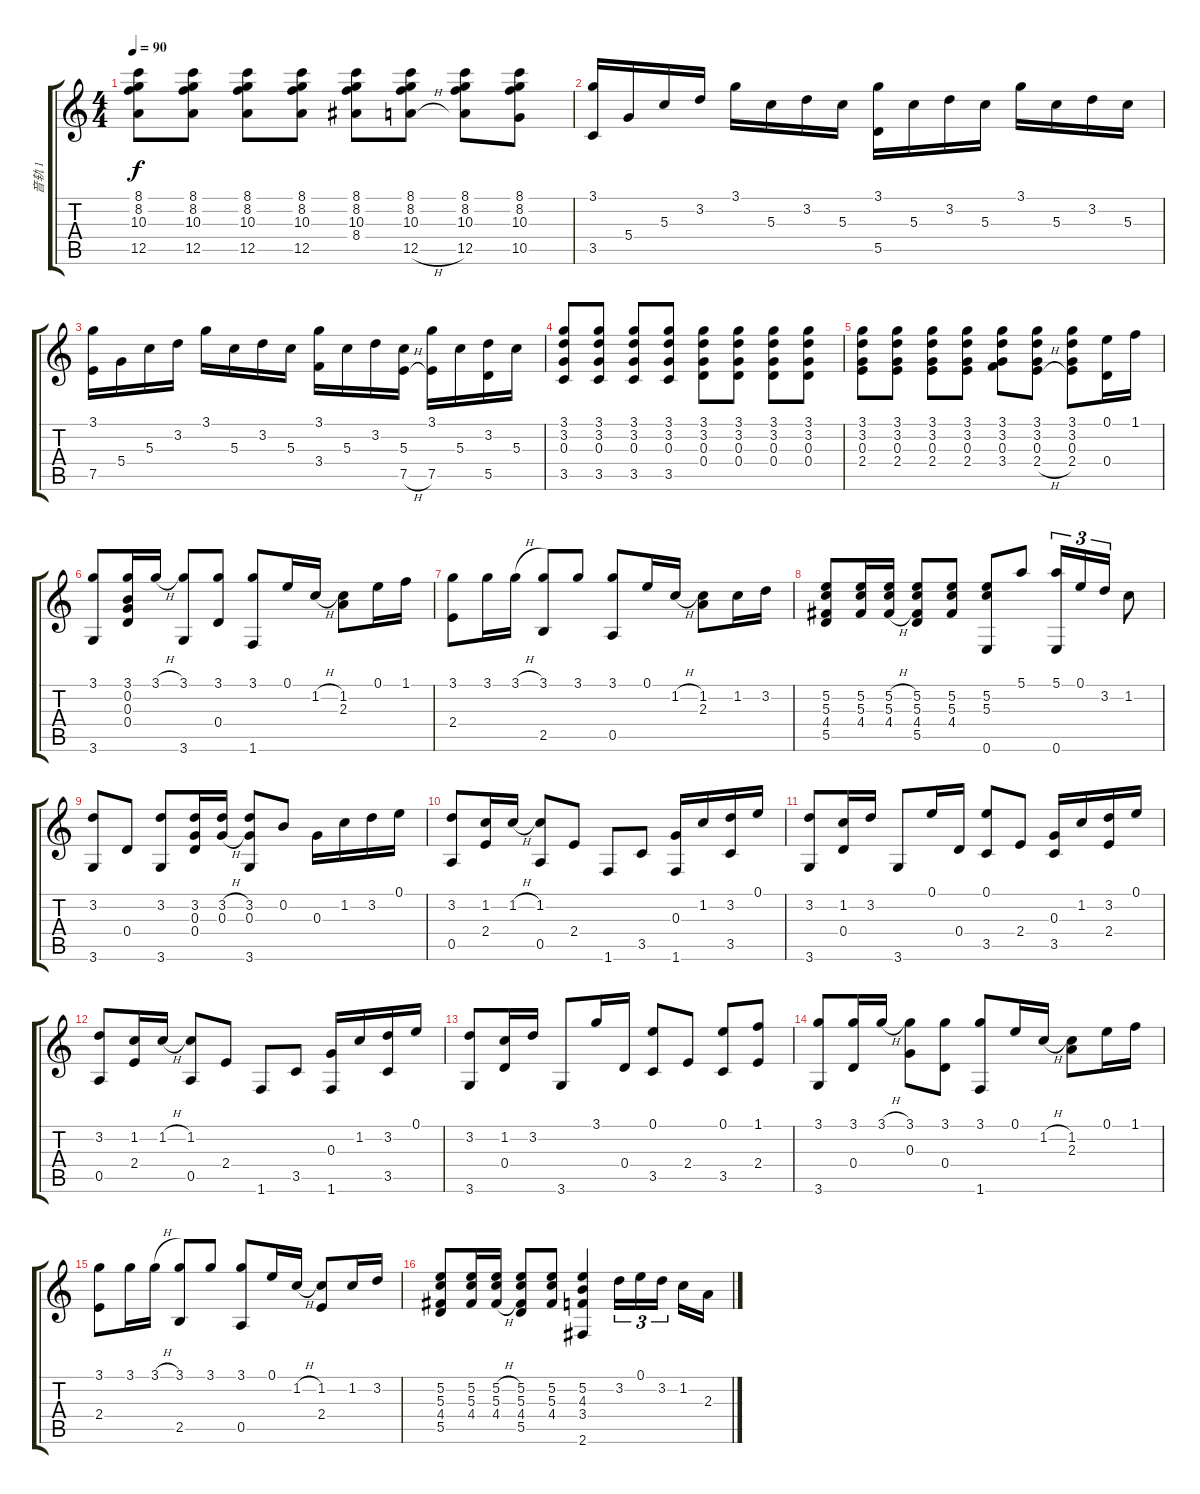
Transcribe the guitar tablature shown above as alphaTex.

\track ("音轨 1" "音轨 1") {instrument acousticguitarsteel}
\staff {score tabs}
\tuning (E4 B3 G3 D3 A2 E2) {hide}
\ts (4 4)
\tempo 90
\clef g2
\ks c
(8.1 8.2 10.3 12.5).8{dy f} (8.1 8.2 10.3 12.5).8 (8.1 8.2 10.3 12.5).8 (8.1 8.2 10.3 12.5).8 (8.1 8.2 10.3 8.4).8 (8.1 8.2 10.3 12.5{h}).8 (8.1 8.2 10.3 12.5).8 (8.1 8.2 10.3 10.5).8 |
(3.1 3.5).16 5.4.16 5.3.16 3.2.16 3.1.16 5.3.16 3.2.16 5.3.16 (3.1 5.5).16 5.3.16 3.2.16 5.3.16 3.1.16 5.3.16 3.2.16 5.3.16 |
(3.1 7.5).16 5.4.16 5.3.16 3.2.16 3.1.16 5.3.16 3.2.16 5.3.16 (3.1 3.4).16 5.3.16 3.2.16 (5.3 7.5{h}).16 (3.1 7.5).16 5.3.16 (3.2 5.5).16 5.3.16 |
(3.1 3.2 0.3 3.5).8 (3.1 3.2 0.3 3.5).8 (3.1 3.2 0.3 3.5).8 (3.1 3.2 0.3 3.5).8 (3.1 3.2 0.3 0.4).8 (3.1 3.2 0.3 0.4).8 (3.1 3.2 0.3 0.4).8 (3.1 3.2 0.3 0.4).8 |
(3.1 3.2 0.3 2.4).8 (3.1 3.2 0.3 2.4).8 (3.1 3.2 0.3 2.4).8 (3.1 3.2 0.3 2.4).8 (3.1 3.2 0.3 3.4).8 (3.1 3.2 0.3 2.4{h}).8 (3.1 3.2 0.3 2.4).8 (0.1 0.4).16 1.1.16 |
(3.1 3.6).8 (3.1 0.2 0.3 0.4).16 3.1{h}.16 (3.1 3.6).8 (3.1 0.4).8 (3.1 1.6).8 0.1.16 1.2{h}.16 (1.2 2.3).8 0.1.16 1.1.16 |
(3.1 2.4).8 3.1.16 3.1{h}.16 (3.1 2.5).8 3.1.8 (3.1 0.5).8 0.1.16 1.2{h}.16 (1.2 2.3).8 1.2.16 3.2.16 |
(5.2 5.3 4.4 5.5).8 (5.2 5.3 4.4).16 (5.2{h} 5.3{h} 4.4{h}).16 (5.2 5.3 4.4 5.5).8 (5.2 5.3 4.4).8 (5.2 5.3 0.6).8 5.1.8 (5.1 0.6).16{tu (3 2)} 0.1.16{tu (3 2)} 3.2.16{tu (3 2)} 1.2.8 |
(3.2 3.6).8 0.4.8 (3.2 3.6).8 (3.2 0.3 0.4).16 (3.2{h} 0.3{h}).16 (3.2 0.3 3.6).8 0.2.8 0.3.16 1.2.16 3.2.16 0.1.16 |
(3.2 0.5).8 (1.2 2.4).16 1.2{h}.16 (1.2 0.5).8 2.4.8 1.6.8 3.5.8 (0.3 1.6).16 1.2.16 (3.2 3.5).16 0.1.16 |
(3.2 3.6).8 (1.2 0.4).16 3.2.16 3.6.8 0.1.16 0.4.16 (0.1 3.5).8 2.4.8 (0.3 3.5).16 1.2.16 (3.2 2.4).16 0.1.16 |
(3.2 0.5).8 (1.2 2.4).16 1.2{h}.16 (1.2 0.5).8 2.4.8 1.6.8 3.5.8 (0.3 1.6).16 1.2.16 (3.2 3.5).16 0.1.16 |
(3.2 3.6).8 (1.2 0.4).16 3.2.16 3.6.8 3.1.16 0.4.16 (0.1 3.5).8 2.4.8 (0.1 3.5).8 (1.1 2.4).8 |
(3.1 3.6).8 (3.1 0.4).16 3.1{h}.16 (3.1 0.3).8 (3.1 0.4).8 (3.1 1.6).8 0.1.16 1.2{h}.16 (1.2 2.3).8 0.1.16 1.1.16 |
(3.1 2.4).8 3.1.16 3.1{h}.16 (3.1 2.5).8 3.1.8 (3.1 0.5).8 0.1.16 1.2{h}.16 (1.2 2.4).8 1.2.16 3.2.16 |
(5.2 5.3 4.4 5.5).8 (5.2 5.3 4.4).16 (5.2{h} 5.3{h} 4.4{h}).16 (5.2 5.3 4.4 5.5).8 (5.2 5.3 4.4).8 (5.2 4.3 3.4 2.6).4 3.2.16{tu (3 2)} 0.1.16{tu (3 2)} 3.2.16{tu (3 2) beam splitsecondary} 1.2.16 2.3.16
